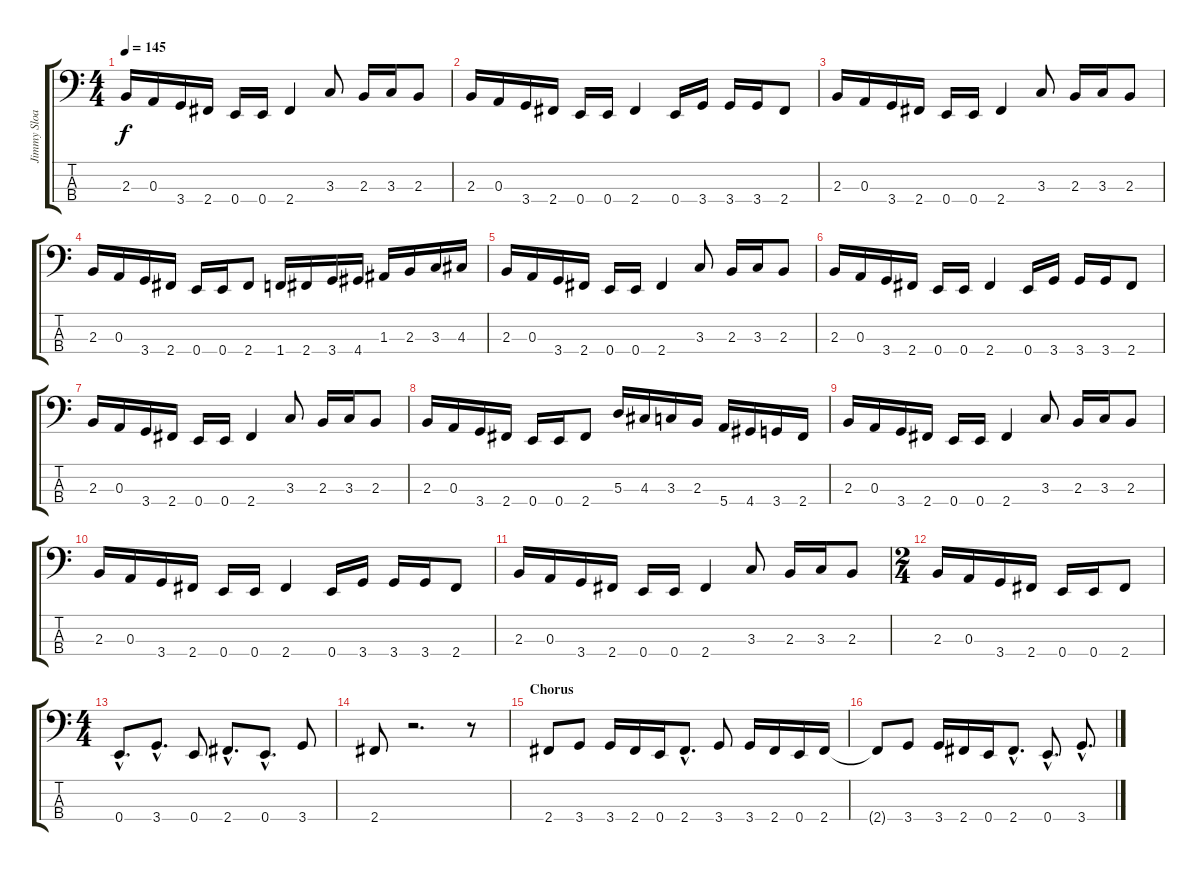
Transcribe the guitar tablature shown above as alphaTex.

\track ("Jimmy Sloas" "Jimmy Sloa") {instrument electricbasspick}
\staff {score tabs}
\tuning (G2 D2 A1 E1) {hide}
\ts (4 4)
\tempo 145
\clef f4
\ks c
2.3.16{dy f} 0.3.16 3.4.16 2.4.16 0.4.16 0.4.16 2.4.4 3.3.8 2.3.16 3.3.16 2.3.8 |
2.3.16 0.3.16 3.4.16 2.4.16 0.4.16 0.4.16 2.4.4 0.4.16 3.4.16 3.4.16 3.4.16 2.4.8 |
2.3.16 0.3.16 3.4.16 2.4.16 0.4.16 0.4.16 2.4.4 3.3.8 2.3.16 3.3.16 2.3.8 |
2.3.16 0.3.16 3.4.16 2.4.16 0.4.16 0.4.16 2.4.8 1.4.16 2.4.16 3.4.16 4.4.16 1.3.16 2.3.16 3.3.16 4.3.16 |
2.3.16 0.3.16 3.4.16 2.4.16 0.4.16 0.4.16 2.4.4 3.3.8 2.3.16 3.3.16 2.3.8 |
2.3.16 0.3.16 3.4.16 2.4.16 0.4.16 0.4.16 2.4.4 0.4.16 3.4.16 3.4.16 3.4.16 2.4.8 |
2.3.16 0.3.16 3.4.16 2.4.16 0.4.16 0.4.16 2.4.4 3.3.8 2.3.16 3.3.16 2.3.8 |
2.3.16 0.3.16 3.4.16 2.4.16 0.4.16 0.4.16 2.4.8 5.3.16 4.3.16 3.3.16 2.3.16 5.4.16 4.4.16 3.4.16 2.4.16 |
2.3.16 0.3.16 3.4.16 2.4.16 0.4.16 0.4.16 2.4.4 3.3.8 2.3.16 3.3.16 2.3.8 |
2.3.16 0.3.16 3.4.16 2.4.16 0.4.16 0.4.16 2.4.4 0.4.16 3.4.16 3.4.16 3.4.16 2.4.8 |
2.3.16 0.3.16 3.4.16 2.4.16 0.4.16 0.4.16 2.4.4 3.3.8 2.3.16 3.3.16 2.3.8 |
\ts (2 4)
2.3.16 0.3.16 3.4.16 2.4.16 0.4.16 0.4.16 2.4.8 |
\ts (4 4)
0.4{hac}.8{d} 3.4{hac}.8{d} 0.4.8 2.4{hac}.8{d} 0.4{hac}.8{d} 3.4.8 |
2.4.8 r.2{d} r.8 |
\section ("" "Chorus")
2.4.8 3.4.8 3.4.16 2.4.16 0.4.16 2.4{hac}.8{d} 3.4.8 3.4.16 2.4.16 0.4.16 2.4.16 |
2.4{t}.8 3.4.8 3.4.16 2.4.16 0.4.16 2.4{hac}.8{d} 0.4{hac}.8{d} 3.4{hac}.8{d}
